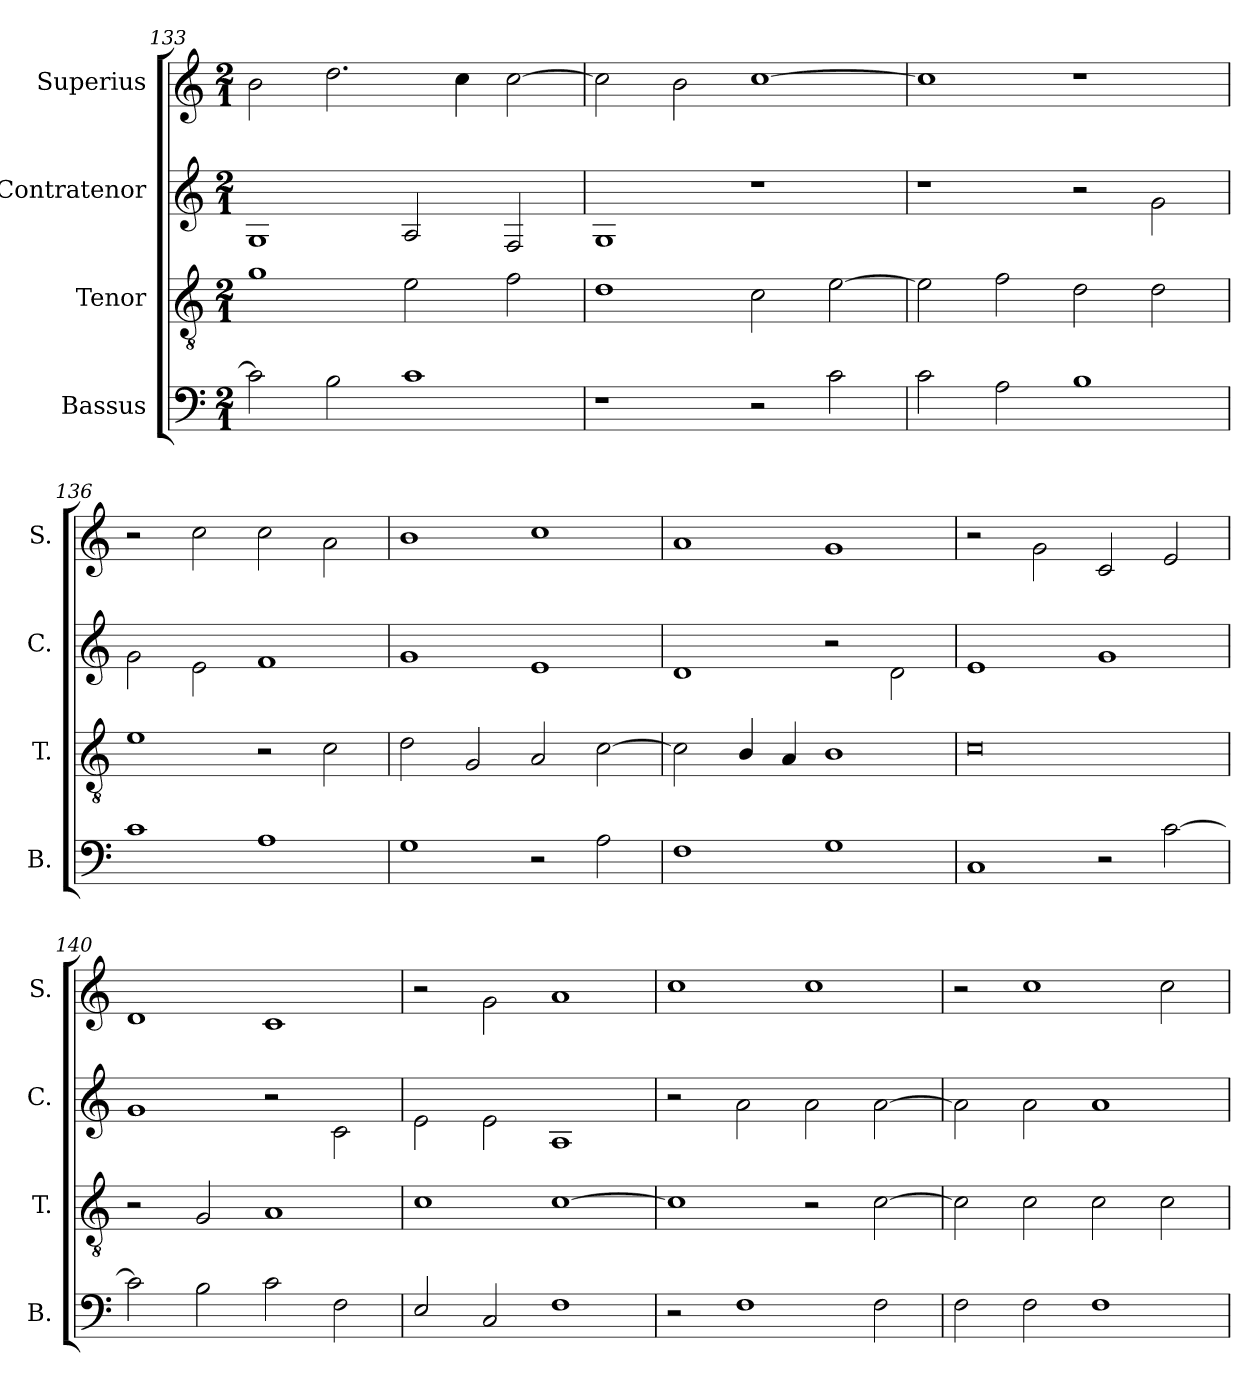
**kern	**kern	**kern	**kern
*part4	*part3	*part2	*part1
*staff4	*staff3	*staff2	*staff1
*I"Bassus	*I"Tenor	*I"Contratenor	*I"Superius
*I'B.	*I'T.	*I'C.	*I'S.
!!LO:PB:g=z
*clefF4	*clefGv2	*clefG2	*clefG2
*k[]	*k[]	*k[]	*k[]
*M2/1	*M2/1	*M2/1	*M2/1
=133	=133	=133	=133
2c\]	1g	1G	2b\
2B\	.	.	2.dd\
1c	2e\	2A/	.
.	.	.	4cc\
.	2f\	2F/	[2cc\
=134	=134	=134	=134
1r	1d	1G	2cc\]
.	.	.	2b\
2r	2c\	1r	[1cc
2c\	[2e\	.	.
=135	=135	=135	=135
2c\	2e\]	1r	1cc]
2A\	2f\	.	.
1B	2d\	2r	1r
.	2d\	2g\	.
=136	=136	=136	=136
1c	1e	2g\	2r
.	.	2e\	2cc\
1A	2r	1f	2cc\
.	2c\	.	2a\
=137	=137	=137	=137
1G	2d\	1g	1b
.	2G/	.	.
2r	2A/	1e	1cc
2A\	[2c\	.	.
=138	=138	=138	=138
1F	2c\]	1d	1a
.	4B/	.	.
.	4A/	.	.
1G	1B	2r	1g
.	.	2d\	.
=139	=139	=139	=139
1C	0c	1e	2r
.	.	.	2g\
2r	.	1g	2c/
[2c\	.	.	2e/
!!LO:LB:g=z
=140	=140	=140	=140
2c\]	2r	1g	1d
2B\	2G/	.	.
2c\	1A	2r	1c
2F\	.	2c\	.
=141	=141	=141	=141
2E/	1c	2e\	2r
2C/	.	2e\	2g\
1F	[1c	1A	1a
=142	=142	=142	=142
2r	1c]	2r	1cc
1F	.	2a\	.
.	2r	2a\	1cc
2F\	[2c\	[2a\	.
=143	=143	=143	=143
2F\	2c\]	2a\]	2r
2F\	2c\	2a\	1cc
1F	2c\	1a	.
.	2c\	.	2cc\
=	=	=	=
*-	*-	*-	*-
